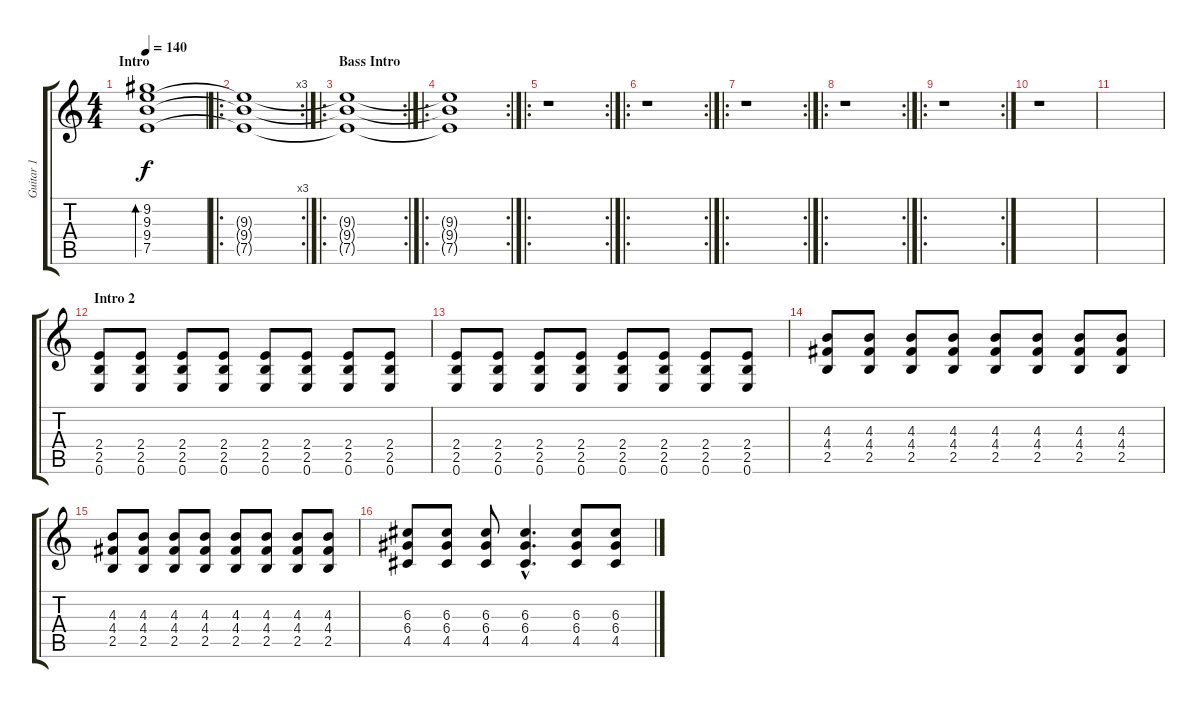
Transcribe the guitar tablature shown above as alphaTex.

\track ("Guitar 1" "Guitar 1") {instrument distortionguitar}
\staff {score tabs}
\tuning (E4 B3 G3 D3 A2 E2) {hide}
\ts (4 4)
\section ("" "Intro")
\tempo 140
\clef g2
\ks c
(9.2 9.3 9.4 7.5).1{bd 240 dy f instrument distortionguitar} |
\ro
\rc 3
(9.3{t} 9.4{t} 7.5{t}).1 |
\ro
\rc 2
\section ("" "Bass Intro")
(9.3{t} 9.4{t} 7.5{t}).1 |
\ro
\rc 2
(9.3{t} 9.4{t} 7.5{t}).1 |
\ro
\rc 2
r.1 |
\ro
\rc 2
r.1 |
\ro
\rc 2
r.1 |
\ro
\rc 2
r.1 |
\ro
\rc 2
r.1 |
r.1 |
|
\section ("" "Intro 2")
(2.4 2.5 0.6).8 (2.4 2.5 0.6).8 (2.4 2.5 0.6).8 (2.4 2.5 0.6).8 (2.4 2.5 0.6).8 (2.4 2.5 0.6).8 (2.4 2.5 0.6).8 (2.4 2.5 0.6).8 |
(2.4 2.5 0.6).8 (2.4 2.5 0.6).8 (2.4 2.5 0.6).8 (2.4 2.5 0.6).8 (2.4 2.5 0.6).8 (2.4 2.5 0.6).8 (2.4 2.5 0.6).8 (2.4 2.5 0.6).8 |
(4.3 4.4 2.5).8 (4.3 4.4 2.5).8 (4.3 4.4 2.5).8 (4.3 4.4 2.5).8 (4.3 4.4 2.5).8 (4.3 4.4 2.5).8 (4.3 4.4 2.5).8 (4.3 4.4 2.5).8 |
(4.3 4.4 2.5).8 (4.3 4.4 2.5).8 (4.3 4.4 2.5).8 (4.3 4.4 2.5).8 (4.3 4.4 2.5).8 (4.3 4.4 2.5).8 (4.3 4.4 2.5).8 (4.3 4.4 2.5).8 |
(6.3 6.4 4.5).8 (6.3 6.4 4.5).8 (6.3 6.4 4.5).8 (6.3{hac} 6.4{hac} 4.5{hac}).4{d} (6.3 6.4 4.5).8 (6.3 6.4 4.5).8
